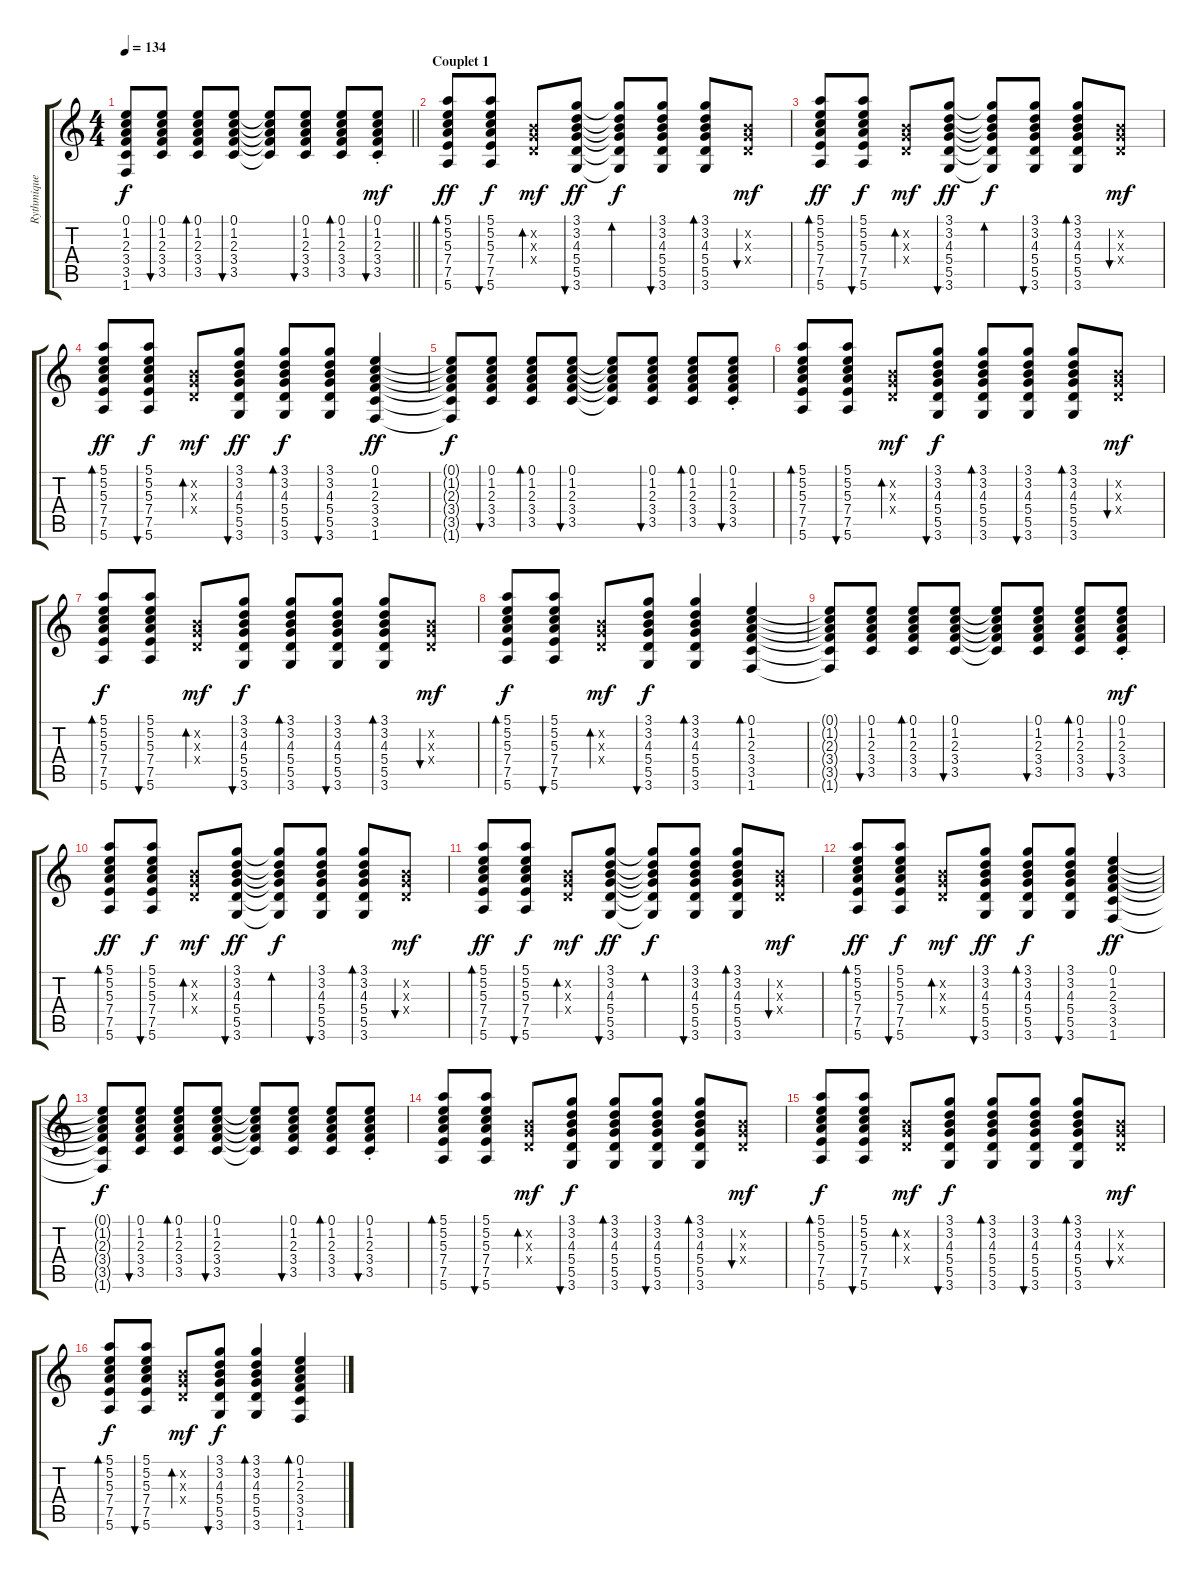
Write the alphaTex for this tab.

\track ("Rythmique" "Rythmique") {instrument acousticguitarsteel}
\staff {score tabs}
\tuning (E4 B3 G3 D3 A2 E2) {hide}
\ts (4 4)
\tempo 134
\clef g2
\barLineRight lightlight
\ks c
(0.1{t} 1.2{t} 2.3{t} 3.4{t} 3.5{t} 1.6{t}).8{dy f} (0.1 1.2 2.3 3.4 3.5).8{bu 60} (0.1 1.2 2.3 3.4 3.5).8{bd 60} (0.1 1.2 2.3 3.4 3.5).8{bu 60} (0.1{t} 1.2{t} 2.3{t} 3.4{t} 3.5{t}).8 (0.1 1.2 2.3 3.4 3.5).8{bu 60} (0.1 1.2 2.3 3.4 3.5).8{bd 60} (0.1{st} 1.2{st} 2.3{st} 3.4{st} 3.5{st}).8{bu 60 dy mf} |
\section ("" "Couplet 1")
(5.1 5.2 5.3 7.4 7.5 5.6).8{bd 60 dy ff} (5.1 5.2 5.3 7.4 7.5 5.6).8{bu 60 dy f} (0.2{x} 0.3{x} 0.4{x}).8{bd 60 dy mf} (3.1 3.2 4.3 5.4 5.5 3.6).8{bu 60 dy ff} (3.1{t} 3.2{t} 4.3{t} 5.4{t} 5.5{t} 3.6{t}).8{bd 60 dy f} (3.1 3.2 4.3 5.4 5.5 3.6).8{bu 60} (3.1 3.2 4.3 5.4 5.5 3.6).8{bd 60} (0.2{x} 0.3{x} 0.4{x}).8{bu 60 dy mf} |
(5.1 5.2 5.3 7.4 7.5 5.6).8{bd 60 dy ff} (5.1 5.2 5.3 7.4 7.5 5.6).8{bu 60 dy f} (0.2{x} 0.3{x} 0.4{x}).8{bd 60 dy mf} (3.1 3.2 4.3 5.4 5.5 3.6).8{bu 60 dy ff} (3.1{t} 3.2{t} 4.3{t} 5.4{t} 5.5{t} 3.6{t}).8{bd 60 dy f} (3.1 3.2 4.3 5.4 5.5 3.6).8{bu 60} (3.1 3.2 4.3 5.4 5.5 3.6).8{bd 60} (0.2{x} 0.3{x} 0.4{x}).8{bu 60 dy mf} |
(5.1 5.2 5.3 7.4 7.5 5.6).8{bd 60 dy ff} (5.1 5.2 5.3 7.4 7.5 5.6).8{bu 60 dy f} (0.2{x} 0.3{x} 0.4{x}).8{bd 60 dy mf} (3.1 3.2 4.3 5.4 5.5 3.6).8{bu 60 dy ff} (3.1 3.2 4.3 5.4 5.5 3.6).8{bd 60 dy f} (3.1 3.2 4.3 5.4 5.5 3.6).8{bu 60} (0.1 1.2 2.3 3.4 3.5 1.6).4{dy ff} |
(0.1{t} 1.2{t} 2.3{t} 3.4{t} 3.5{t} 1.6{t}).8{dy f} (0.1 1.2 2.3 3.4 3.5).8{bu 60} (0.1 1.2 2.3 3.4 3.5).8{bd 60} (0.1 1.2 2.3 3.4 3.5).8{bu 60} (0.1{t} 1.2{t} 2.3{t} 3.4{t} 3.5{t}).8 (0.1 1.2 2.3 3.4 3.5).8{bu 60} (0.1 1.2 2.3 3.4 3.5).8{bd 60} (0.1{st} 1.2{st} 2.3{st} 3.4{st} 3.5{st}).8{bu 60} |
(5.1 5.2 5.3 7.4 7.5 5.6).8{bd 60} (5.1 5.2 5.3 7.4 7.5 5.6).8{bu 60} (0.2{x} 0.3{x} 0.4{x}).8{bd 60 dy mf} (3.1 3.2 4.3 5.4 5.5 3.6).8{bu 60 dy f} (3.1 3.2 4.3 5.4 5.5 3.6).8{bd 60} (3.1 3.2 4.3 5.4 5.5 3.6).8{bu 60} (3.1 3.2 4.3 5.4 5.5 3.6).8{bd 60} (0.2{x} 0.3{x} 0.4{x}).8{bu 60 dy mf} |
(5.1 5.2 5.3 7.4 7.5 5.6).8{bd 60 dy f} (5.1 5.2 5.3 7.4 7.5 5.6).8{bu 60} (0.2{x} 0.3{x} 0.4{x}).8{bd 60 dy mf} (3.1 3.2 4.3 5.4 5.5 3.6).8{bu 60 dy f} (3.1 3.2 4.3 5.4 5.5 3.6).8{bd 60} (3.1 3.2 4.3 5.4 5.5 3.6).8{bu 60} (3.1 3.2 4.3 5.4 5.5 3.6).8{bd 60} (0.2{x} 0.3{x} 0.4{x}).8{bu 60 dy mf} |
(5.1 5.2 5.3 7.4 7.5 5.6).8{bd 60 dy f} (5.1 5.2 5.3 7.4 7.5 5.6).8{bu 60} (0.2{x} 0.3{x} 0.4{x}).8{bd 60 dy mf} (3.1 3.2 4.3 5.4 5.5 3.6).8{bu 60 dy f} (3.1 3.2 4.3 5.4 5.5 3.6).4{bd 60} (0.1 1.2 2.3 3.4 3.5 1.6).4{bd 60} |
(0.1{t} 1.2{t} 2.3{t} 3.4{t} 3.5{t} 1.6{t}).8 (0.1 1.2 2.3 3.4 3.5).8{bu 60} (0.1 1.2 2.3 3.4 3.5).8{bd 60} (0.1 1.2 2.3 3.4 3.5).8{bu 60} (0.1{t} 1.2{t} 2.3{t} 3.4{t} 3.5{t}).8 (0.1 1.2 2.3 3.4 3.5).8{bu 60} (0.1 1.2 2.3 3.4 3.5).8{bd 60} (0.1{st} 1.2{st} 2.3{st} 3.4{st} 3.5{st}).8{bu 60 dy mf} |
(5.1 5.2 5.3 7.4 7.5 5.6).8{bd 60 dy ff} (5.1 5.2 5.3 7.4 7.5 5.6).8{bu 60 dy f} (0.2{x} 0.3{x} 0.4{x}).8{bd 60 dy mf} (3.1 3.2 4.3 5.4 5.5 3.6).8{bu 60 dy ff} (3.1{t} 3.2{t} 4.3{t} 5.4{t} 5.5{t} 3.6{t}).8{bd 60 dy f} (3.1 3.2 4.3 5.4 5.5 3.6).8{bu 60} (3.1 3.2 4.3 5.4 5.5 3.6).8{bd 60} (0.2{x} 0.3{x} 0.4{x}).8{bu 60 dy mf} |
(5.1 5.2 5.3 7.4 7.5 5.6).8{bd 60 dy ff} (5.1 5.2 5.3 7.4 7.5 5.6).8{bu 60 dy f} (0.2{x} 0.3{x} 0.4{x}).8{bd 60 dy mf} (3.1 3.2 4.3 5.4 5.5 3.6).8{bu 60 dy ff} (3.1{t} 3.2{t} 4.3{t} 5.4{t} 5.5{t} 3.6{t}).8{bd 60 dy f} (3.1 3.2 4.3 5.4 5.5 3.6).8{bu 60} (3.1 3.2 4.3 5.4 5.5 3.6).8{bd 60} (0.2{x} 0.3{x} 0.4{x}).8{bu 60 dy mf} |
(5.1 5.2 5.3 7.4 7.5 5.6).8{bd 60 dy ff} (5.1 5.2 5.3 7.4 7.5 5.6).8{bu 60 dy f} (0.2{x} 0.3{x} 0.4{x}).8{bd 60 dy mf} (3.1 3.2 4.3 5.4 5.5 3.6).8{bu 60 dy ff} (3.1 3.2 4.3 5.4 5.5 3.6).8{bd 60 dy f} (3.1 3.2 4.3 5.4 5.5 3.6).8{bu 60} (0.1 1.2 2.3 3.4 3.5 1.6).4{dy ff} |
(0.1{t} 1.2{t} 2.3{t} 3.4{t} 3.5{t} 1.6{t}).8{dy f} (0.1 1.2 2.3 3.4 3.5).8{bu 60} (0.1 1.2 2.3 3.4 3.5).8{bd 60} (0.1 1.2 2.3 3.4 3.5).8{bu 60} (0.1{t} 1.2{t} 2.3{t} 3.4{t} 3.5{t}).8 (0.1 1.2 2.3 3.4 3.5).8{bu 60} (0.1 1.2 2.3 3.4 3.5).8{bd 60} (0.1{st} 1.2{st} 2.3{st} 3.4{st} 3.5{st}).8{bu 60} |
(5.1 5.2 5.3 7.4 7.5 5.6).8{bd 60} (5.1 5.2 5.3 7.4 7.5 5.6).8{bu 60} (0.2{x} 0.3{x} 0.4{x}).8{bd 60 dy mf} (3.1 3.2 4.3 5.4 5.5 3.6).8{bu 60 dy f} (3.1 3.2 4.3 5.4 5.5 3.6).8{bd 60} (3.1 3.2 4.3 5.4 5.5 3.6).8{bu 60} (3.1 3.2 4.3 5.4 5.5 3.6).8{bd 60} (0.2{x} 0.3{x} 0.4{x}).8{bu 60 dy mf} |
(5.1 5.2 5.3 7.4 7.5 5.6).8{bd 60 dy f} (5.1 5.2 5.3 7.4 7.5 5.6).8{bu 60} (0.2{x} 0.3{x} 0.4{x}).8{bd 60 dy mf} (3.1 3.2 4.3 5.4 5.5 3.6).8{bu 60 dy f} (3.1 3.2 4.3 5.4 5.5 3.6).8{bd 60} (3.1 3.2 4.3 5.4 5.5 3.6).8{bu 60} (3.1 3.2 4.3 5.4 5.5 3.6).8{bd 60} (0.2{x} 0.3{x} 0.4{x}).8{bu 60 dy mf} |
(5.1 5.2 5.3 7.4 7.5 5.6).8{bd 60 dy f} (5.1 5.2 5.3 7.4 7.5 5.6).8{bu 60} (0.2{x} 0.3{x} 0.4{x}).8{bd 60 dy mf} (3.1 3.2 4.3 5.4 5.5 3.6).8{bu 60 dy f} (3.1 3.2 4.3 5.4 5.5 3.6).4{bd 60} (0.1 1.2 2.3 3.4 3.5 1.6).4{bd 60}
